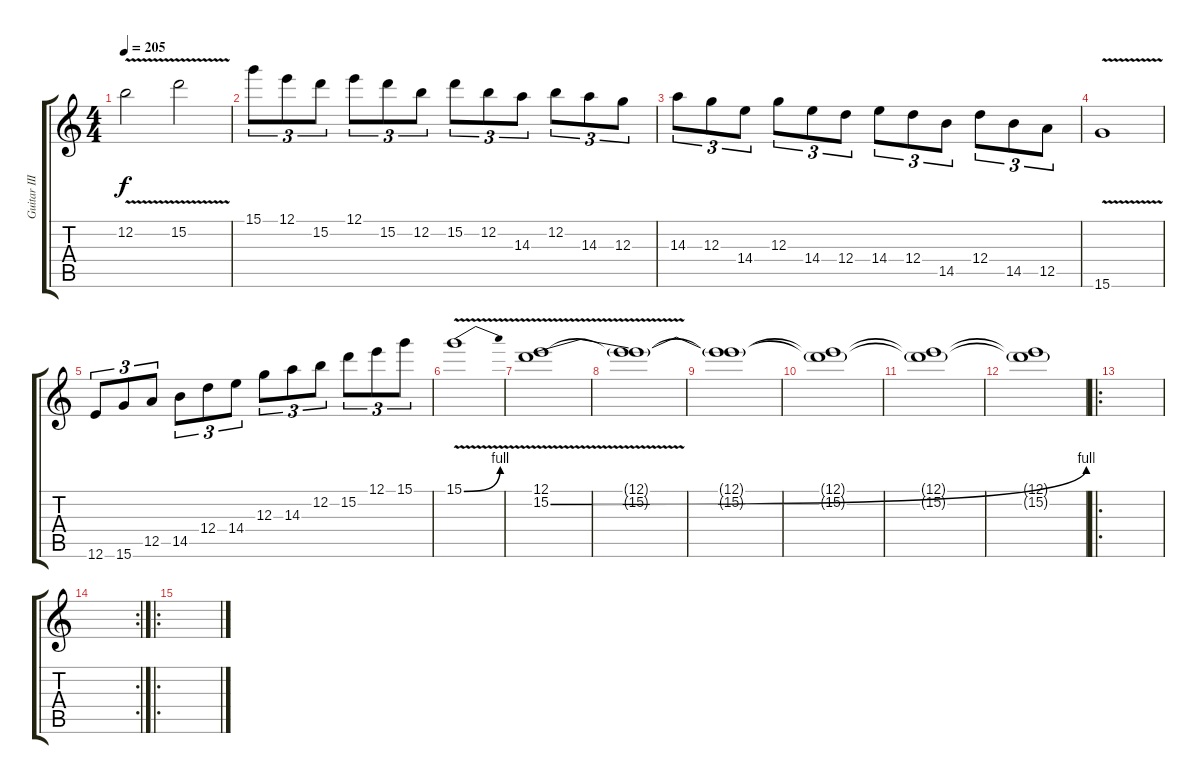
\track ("Guitar III" "Guitar III") {instrument overdrivenguitar}
\staff {score tabs}
\tuning (E4 B3 G3 D3 A2 E2) {hide}
\ts (4 4)
\tempo 205
\clef g2
\ks c
12.2{v}.2{dy f} 15.2{v}.2 |
15.1.8{tu (3 2)} 12.1.8{tu (3 2)} 15.2.8{tu (3 2)} 12.1.8{tu (3 2)} 15.2.8{tu (3 2)} 12.2.8{tu (3 2)} 15.2.8{tu (3 2)} 12.2.8{tu (3 2)} 14.3.8{tu (3 2)} 12.2.8{tu (3 2)} 14.3.8{tu (3 2)} 12.3.8{tu (3 2)} |
14.3.8{tu (3 2)} 12.3.8{tu (3 2)} 14.4.8{tu (3 2)} 12.3.8{tu (3 2)} 14.4.8{tu (3 2)} 12.4.8{tu (3 2)} 14.4.8{tu (3 2)} 12.4.8{tu (3 2)} 14.5.8{tu (3 2)} 12.4.8{tu (3 2)} 14.5.8{tu (3 2)} 12.5.8{tu (3 2)} |
15.6{v}.1 |
12.6.8{tu (3 2)} 15.6.8{tu (3 2)} 12.5.8{tu (3 2)} 14.5.8{tu (3 2)} 12.4.8{tu (3 2)} 14.4.8{tu (3 2)} 12.3.8{tu (3 2)} 14.3.8{tu (3 2)} 12.2.8{tu (3 2)} 15.2.8{tu (3 2)} 12.1.8{tu (3 2)} 15.1.8{tu (3 2)} |
15.1{be (bend 0 0 60 4) v}.1 |
(12.1{v} 15.2{be (bend 0 0 60 4) v}).1 |
(12.1{t} 15.2{t}).1 |
(12.1{t} 15.2{t}).1 |
(12.1{t} 15.2{t}).1 |
(12.1{t} 15.2{t}).1 |
(12.1{t} 15.2{t}).1 |
\ro
|
\rc 2
|
\ro
